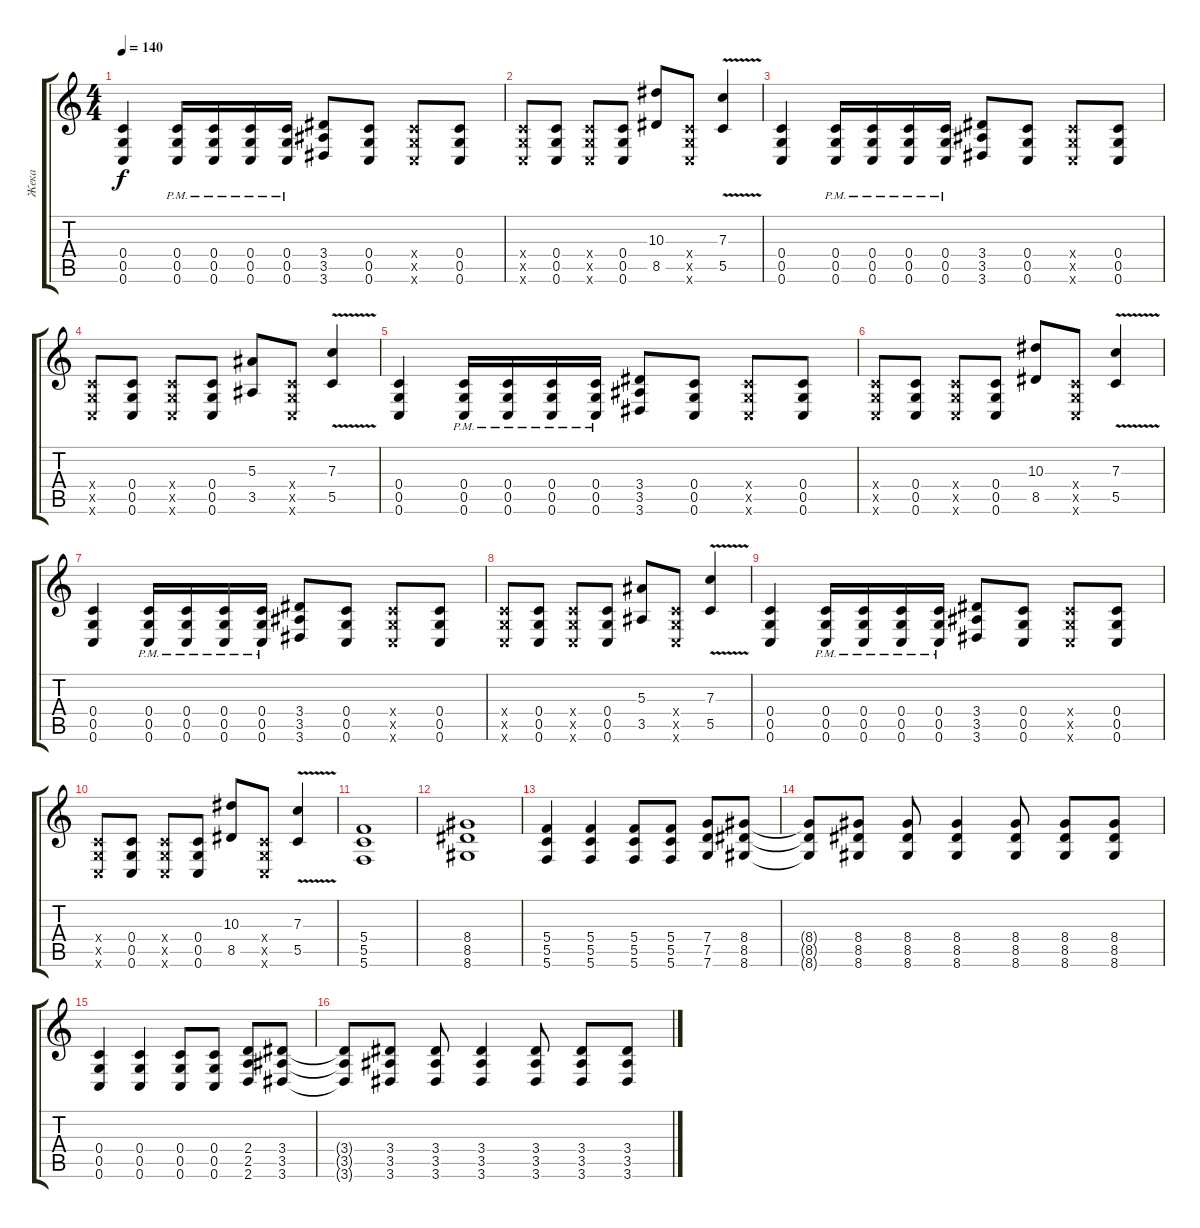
\track ("Жека" "Жека") {instrument overdrivenguitar}
\staff {score tabs}
\tuning (D4 A3 F3 C3 G2 C2) {hide}
\ts (4 4)
\tempo 140
\clef g2
\ks c
(0.4 0.5 0.6).4{dy f} (0.4{pm} 0.5{pm} 0.6{pm}).16 (0.4{pm} 0.5{pm} 0.6{pm}).16 (0.4{pm} 0.5{pm} 0.6{pm}).16 (0.4{pm} 0.5{pm} 0.6{pm}).16 (3.4 3.5 3.6).8 (0.4 0.5 0.6).8 (0.4{x} 0.5{x} 0.6{x}).8 (0.4 0.5 0.6).8 |
(0.4{x} 0.5{x} 0.6{x}).8 (0.4 0.5 0.6).8 (0.4{x} 0.5{x} 0.6{x}).8 (0.4 0.5 0.6).8 (10.3 8.5).8 (0.4{x} 0.5{x} 0.6{x}).8 (7.3 5.5{v}).4 |
(0.4 0.5 0.6).4 (0.4{pm} 0.5{pm} 0.6{pm}).16 (0.4{pm} 0.5{pm} 0.6{pm}).16 (0.4{pm} 0.5{pm} 0.6{pm}).16 (0.4{pm} 0.5{pm} 0.6{pm}).16 (3.4 3.5 3.6).8 (0.4 0.5 0.6).8 (0.4{x} 0.5{x} 0.6{x}).8 (0.4 0.5 0.6).8 |
(0.4{x} 0.5{x} 0.6{x}).8 (0.4 0.5 0.6).8 (0.4{x} 0.5{x} 0.6{x}).8 (0.4 0.5 0.6).8 (5.3 3.5).8 (0.4{x} 0.5{x} 0.6{x}).8 (7.3 5.5{v}).4 |
(0.4 0.5 0.6).4 (0.4{pm} 0.5{pm} 0.6{pm}).16 (0.4{pm} 0.5{pm} 0.6{pm}).16 (0.4{pm} 0.5{pm} 0.6{pm}).16 (0.4{pm} 0.5{pm} 0.6{pm}).16 (3.4 3.5 3.6).8 (0.4 0.5 0.6).8 (0.4{x} 0.5{x} 0.6{x}).8 (0.4 0.5 0.6).8 |
(0.4{x} 0.5{x} 0.6{x}).8 (0.4 0.5 0.6).8 (0.4{x} 0.5{x} 0.6{x}).8 (0.4 0.5 0.6).8 (10.3 8.5).8 (0.4{x} 0.5{x} 0.6{x}).8 (7.3 5.5{v}).4 |
(0.4 0.5 0.6).4 (0.4{pm} 0.5{pm} 0.6{pm}).16 (0.4{pm} 0.5{pm} 0.6{pm}).16 (0.4{pm} 0.5{pm} 0.6{pm}).16 (0.4{pm} 0.5{pm} 0.6{pm}).16 (3.4 3.5 3.6).8 (0.4 0.5 0.6).8 (0.4{x} 0.5{x} 0.6{x}).8 (0.4 0.5 0.6).8 |
(0.4{x} 0.5{x} 0.6{x}).8 (0.4 0.5 0.6).8 (0.4{x} 0.5{x} 0.6{x}).8 (0.4 0.5 0.6).8 (5.3 3.5).8 (0.4{x} 0.5{x} 0.6{x}).8 (7.3 5.5{v}).4 |
(0.4 0.5 0.6).4 (0.4{pm} 0.5{pm} 0.6{pm}).16 (0.4{pm} 0.5{pm} 0.6{pm}).16 (0.4{pm} 0.5{pm} 0.6{pm}).16 (0.4{pm} 0.5{pm} 0.6{pm}).16 (3.4 3.5 3.6).8 (0.4 0.5 0.6).8 (0.4{x} 0.5{x} 0.6{x}).8 (0.4 0.5 0.6).8 |
(0.4{x} 0.5{x} 0.6{x}).8 (0.4 0.5 0.6).8 (0.4{x} 0.5{x} 0.6{x}).8 (0.4 0.5 0.6).8 (10.3 8.5).8 (0.4{x} 0.5{x} 0.6{x}).8 (7.3 5.5{v}).4 |
(5.4 5.5 5.6).1 |
(8.4 8.5 8.6).1 |
(5.4 5.5 5.6).4 (5.4 5.5 5.6).4 (5.4 5.5 5.6).8 (5.4 5.5 5.6).8 (7.4 7.5 7.6).8 (8.4 8.5 8.6).8 |
(8.4{t} 8.5{t} 8.6{t}).8 (8.4 8.5 8.6).8 (8.4 8.5 8.6).8 (8.4 8.5 8.6).4 (8.4 8.5 8.6).8 (8.4 8.5 8.6).8 (8.4 8.5 8.6).8 |
(0.4 0.5 0.6).4 (0.4 0.5 0.6).4 (0.4 0.5 0.6).8 (0.4 0.5 0.6).8 (2.4 2.5 2.6).8 (3.4 3.5 3.6).8 |
(3.4{t} 3.5{t} 3.6{t}).8 (3.4 3.5 3.6).8 (3.4 3.5 3.6).8 (3.4 3.5 3.6).4 (3.4 3.5 3.6).8 (3.4 3.5 3.6).8 (3.4 3.5 3.6).8
